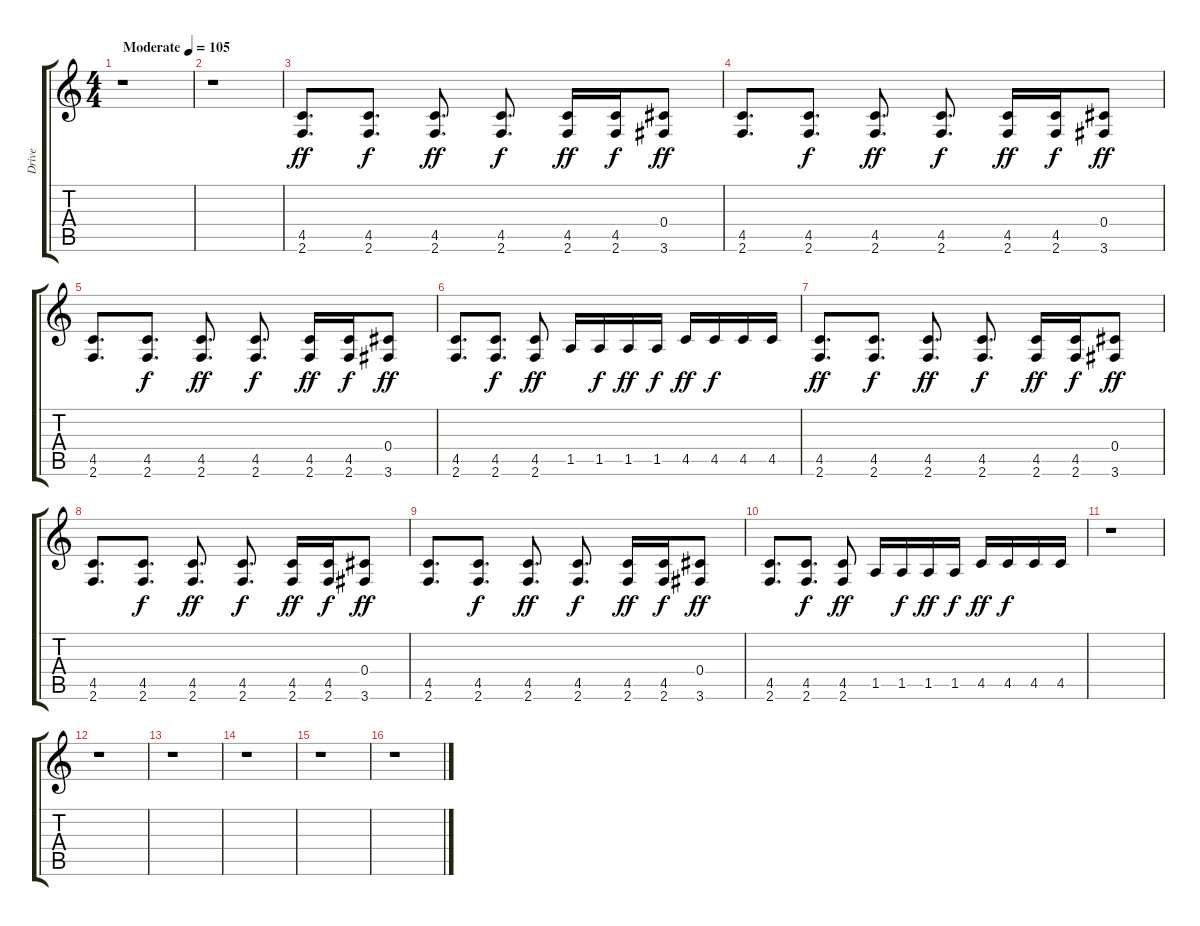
\track ("Drive" "Drive") {instrument distortionguitar}
\staff {score tabs}
\tuning (Eb4 Bb3 Gb3 Db3 Ab2 Eb2) {hide}
\ts (4 4)
\tempo (105 "Moderate")
\clef g2
\ks c
r.1{dy ff instrument distortionguitar} |
r.1 |
(4.5 2.6).8{d} (4.5 2.6).8{d dy f} (4.5 2.6).8{d dy ff} (4.5 2.6).8{d dy f} (4.5 2.6).16{dy ff} (4.5 2.6).16{dy f} (0.4 3.6).8{dy ff} |
(4.5 2.6).8{d} (4.5 2.6).8{d dy f} (4.5 2.6).8{d dy ff} (4.5 2.6).8{d dy f} (4.5 2.6).16{dy ff} (4.5 2.6).16{dy f} (0.4 3.6).8{dy ff} |
(4.5 2.6).8{d} (4.5 2.6).8{d dy f} (4.5 2.6).8{d dy ff} (4.5 2.6).8{d dy f} (4.5 2.6).16{dy ff} (4.5 2.6).16{dy f} (0.4 3.6).8{dy ff} |
(4.5 2.6).8{d} (4.5 2.6).8{d dy f} (4.5 2.6).8{dy ff} 1.5.16 1.5.16{dy f} 1.5.16{dy ff} 1.5.16{dy f} 4.5.16{dy ff} 4.5.16{dy f} 4.5.16 4.5.16 |
(4.5 2.6).8{d dy ff} (4.5 2.6).8{d dy f} (4.5 2.6).8{d dy ff} (4.5 2.6).8{d dy f} (4.5 2.6).16{dy ff} (4.5 2.6).16{dy f} (0.4 3.6).8{dy ff} |
(4.5 2.6).8{d} (4.5 2.6).8{d dy f} (4.5 2.6).8{d dy ff} (4.5 2.6).8{d dy f} (4.5 2.6).16{dy ff} (4.5 2.6).16{dy f} (0.4 3.6).8{dy ff} |
(4.5 2.6).8{d} (4.5 2.6).8{d dy f} (4.5 2.6).8{d dy ff} (4.5 2.6).8{d dy f} (4.5 2.6).16{dy ff} (4.5 2.6).16{dy f} (0.4 3.6).8{dy ff} |
(4.5 2.6).8{d} (4.5 2.6).8{d dy f} (4.5 2.6).8{dy ff} 1.5.16 1.5.16{dy f} 1.5.16{dy ff} 1.5.16{dy f} 4.5.16{dy ff} 4.5.16{dy f} 4.5.16 4.5.16 |
r.1 |
r.1 |
r.1 |
r.1 |
r.1 |
r.1
